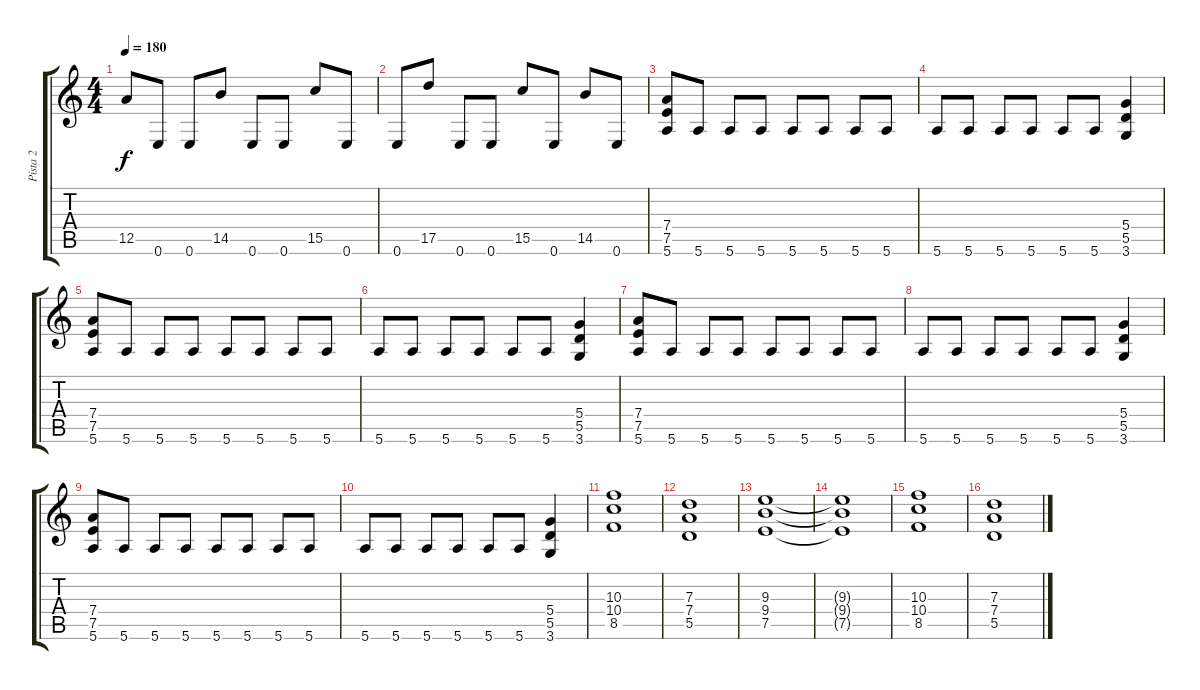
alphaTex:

\track ("Pista 2" "Pista 2") {instrument distortionguitar}
\staff {score tabs}
\tuning (E4 B3 G3 D3 A2 E2) {hide}
\ts (4 4)
\tempo 180
\clef g2
\ks c
12.5.8{dy f} 0.6.8 0.6.8 14.5.8 0.6.8 0.6.8 15.5.8 0.6.8 |
0.6.8 17.5.8 0.6.8 0.6.8 15.5.8 0.6.8 14.5.8 0.6.8 |
(7.4 7.5 5.6).8 5.6.8 5.6.8 5.6.8 5.6.8 5.6.8 5.6.8 5.6.8 |
5.6.8 5.6.8 5.6.8 5.6.8 5.6.8 5.6.8 (5.4 5.5 3.6).4 |
(7.4 7.5 5.6).8 5.6.8 5.6.8 5.6.8 5.6.8 5.6.8 5.6.8 5.6.8 |
5.6.8 5.6.8 5.6.8 5.6.8 5.6.8 5.6.8 (5.4 5.5 3.6).4 |
(7.4 7.5 5.6).8 5.6.8 5.6.8 5.6.8 5.6.8 5.6.8 5.6.8 5.6.8 |
5.6.8 5.6.8 5.6.8 5.6.8 5.6.8 5.6.8 (5.4 5.5 3.6).4 |
(7.4 7.5 5.6).8 5.6.8 5.6.8 5.6.8 5.6.8 5.6.8 5.6.8 5.6.8 |
5.6.8 5.6.8 5.6.8 5.6.8 5.6.8 5.6.8 (5.4 5.5 3.6).4 |
(10.3 10.4 8.5).1 |
(7.3 7.4 5.5).1 |
(9.3 9.4 7.5).1 |
(9.3{t} 9.4{t} 7.5{t}).1 |
(10.3 10.4 8.5).1 |
(7.3 7.4 5.5).1
